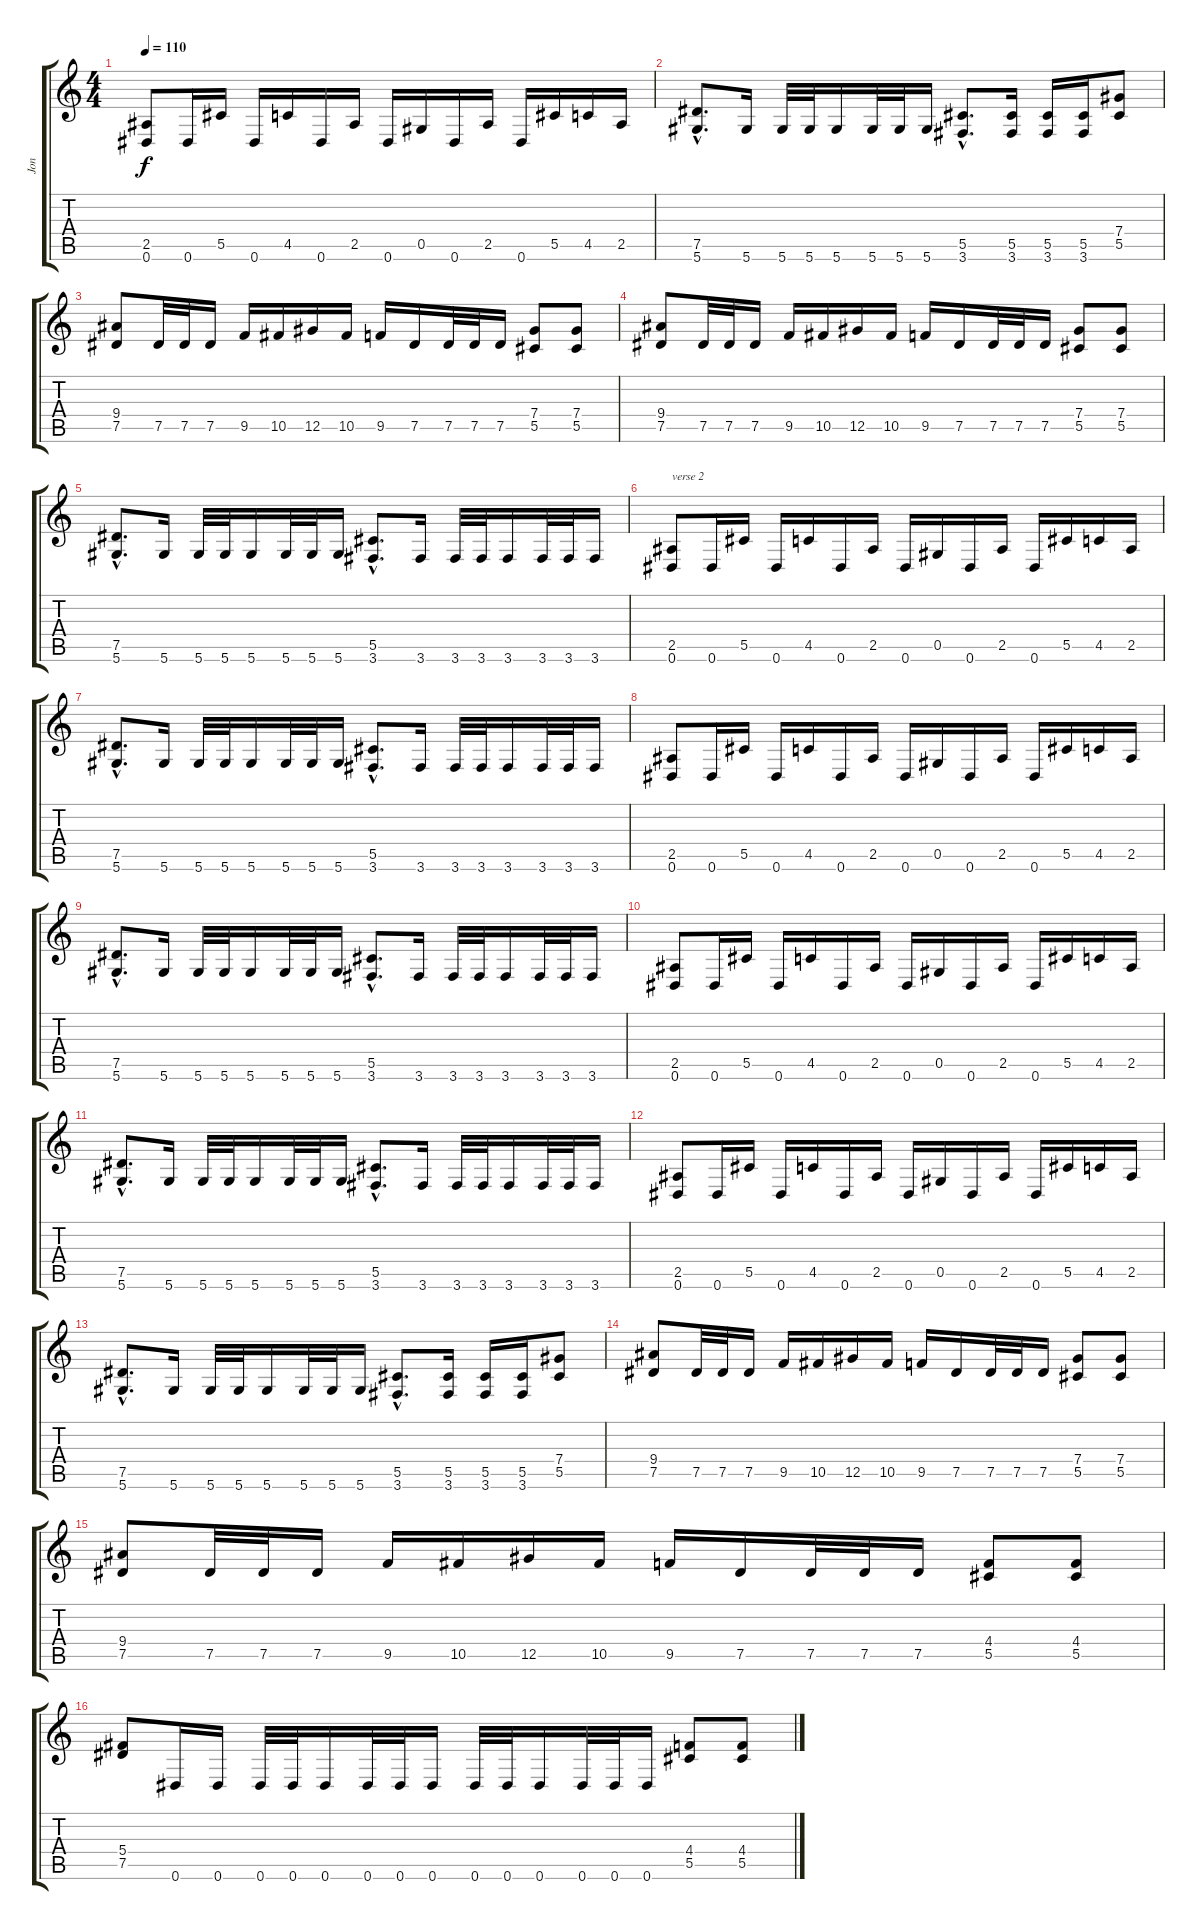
\track ("Jon" "Jon") {instrument distortionguitar}
\staff {score tabs}
\tuning (Eb4 Bb3 Gb3 Db3 Ab2 Eb2) {hide}
\ts (4 4)
\tempo 110
\clef g2
\ks c
(2.5 0.6).8{dy f} 0.6.16 5.5.16 0.6.16 4.5.16 0.6.16 2.5.16 0.6.16 0.5.16 0.6.16 2.5.16 0.6.16 5.5.16 4.5.16 2.5.16 |
(7.5{hac} 5.6{hac}).8{d} 5.6.16 5.6.32 5.6.32 5.6.16 5.6.32 5.6.32 5.6.16 (5.5{hac} 3.6{hac}).8{d} (5.5 3.6).16 (5.5 3.6).16 (5.5 3.6).16 (7.4 5.5).8 |
(9.4 7.5).8 7.5.32 7.5.32 7.5.16 9.5.16 10.5.16 12.5.16 10.5.16 9.5.16 7.5.16 7.5.32 7.5.32 7.5.16 (7.4 5.5).8 (7.4 5.5).8 |
(9.4 7.5).8 7.5.32 7.5.32 7.5.16 9.5.16 10.5.16 12.5.16 10.5.16 9.5.16 7.5.16 7.5.32 7.5.32 7.5.16 (7.4 5.5).8 (7.4 5.5).8 |
(7.5{hac} 5.6{hac}).8{d} 5.6.16 5.6.32 5.6.32 5.6.16 5.6.32 5.6.32 5.6.16 (5.5{hac} 3.6{hac}).8{d} 3.6.16 3.6.32 3.6.32 3.6.16 3.6.32 3.6.32 3.6.16 |
(2.5 0.6).8{txt "verse 2"} 0.6.16 5.5.16 0.6.16 4.5.16 0.6.16 2.5.16 0.6.16 0.5.16 0.6.16 2.5.16 0.6.16 5.5.16 4.5.16 2.5.16 |
(7.5{hac} 5.6{hac}).8{d} 5.6.16 5.6.32 5.6.32 5.6.16 5.6.32 5.6.32 5.6.16 (5.5{hac} 3.6{hac}).8{d} 3.6.16 3.6.32 3.6.32 3.6.16 3.6.32 3.6.32 3.6.16 |
(2.5 0.6).8 0.6.16 5.5.16 0.6.16 4.5.16 0.6.16 2.5.16 0.6.16 0.5.16 0.6.16 2.5.16 0.6.16 5.5.16 4.5.16 2.5.16 |
(7.5{hac} 5.6{hac}).8{d} 5.6.16 5.6.32 5.6.32 5.6.16 5.6.32 5.6.32 5.6.16 (5.5{hac} 3.6{hac}).8{d} 3.6.16 3.6.32 3.6.32 3.6.16 3.6.32 3.6.32 3.6.16 |
(2.5 0.6).8 0.6.16 5.5.16 0.6.16 4.5.16 0.6.16 2.5.16 0.6.16 0.5.16 0.6.16 2.5.16 0.6.16 5.5.16 4.5.16 2.5.16 |
(7.5{hac} 5.6{hac}).8{d} 5.6.16 5.6.32 5.6.32 5.6.16 5.6.32 5.6.32 5.6.16 (5.5{hac} 3.6{hac}).8{d} 3.6.16 3.6.32 3.6.32 3.6.16 3.6.32 3.6.32 3.6.16 |
(2.5 0.6).8 0.6.16 5.5.16 0.6.16 4.5.16 0.6.16 2.5.16 0.6.16 0.5.16 0.6.16 2.5.16 0.6.16 5.5.16 4.5.16 2.5.16 |
(7.5{hac} 5.6{hac}).8{d} 5.6.16 5.6.32 5.6.32 5.6.16 5.6.32 5.6.32 5.6.16 (5.5{hac} 3.6{hac}).8{d} (5.5 3.6).16 (5.5 3.6).16 (5.5 3.6).16 (7.4 5.5).8 |
(9.4 7.5).8 7.5.32 7.5.32 7.5.16 9.5.16 10.5.16 12.5.16 10.5.16 9.5.16 7.5.16 7.5.32 7.5.32 7.5.16 (7.4 5.5).8 (7.4 5.5).8 |
(9.4 7.5).8 7.5.32 7.5.32 7.5.16 9.5.16 10.5.16 12.5.16 10.5.16 9.5.16 7.5.16 7.5.32 7.5.32 7.5.16 (4.4 5.5).8 (4.4 5.5).8 |
(5.4 7.5).8 0.6.16 0.6.16 0.6.32 0.6.32 0.6.16 0.6.32 0.6.32 0.6.16 0.6.32 0.6.32 0.6.16 0.6.32 0.6.32 0.6.16 (4.4 5.5).8 (4.4 5.5).8
